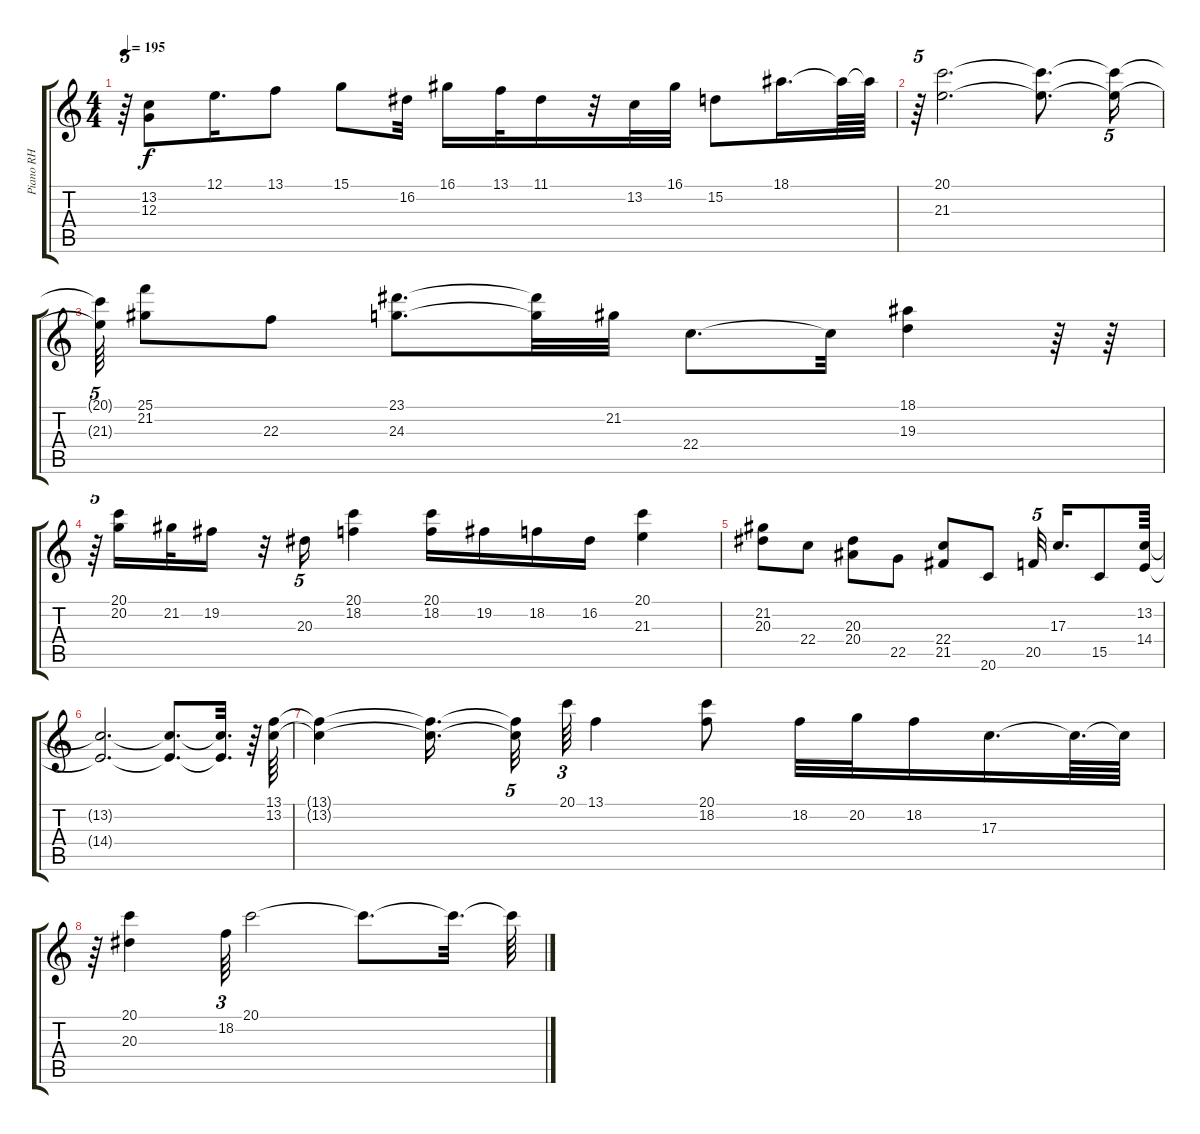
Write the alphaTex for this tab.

\track ("Piano RH" "Piano RH") {instrument acousticgrandpiano}
\staff {score tabs}
\tuning (E4 B3 G3 D3 A2 E2) {hide}
\ts (4 4)
\tempo 195
\clef g2
\ks c
r.64{tu (5 4) dy f} (13.2 12.3).8 12.1.16{d} 13.1.8 15.1.8 16.2.32 16.1.16 13.1.32 11.1.16 r.32 13.2.32 16.1.32 15.2.8 18.1.16{d} 18.1{t}.64 18.1{t}.64 |
r.64{tu (5 4)} (20.1 21.3).2{d} (20.1{t} 21.3{t}).8{d} (20.1{t} 21.3{t}).16{tu (5 4)} |
(20.1{t} 21.3{t}).64{tu (5 4)} (25.1 21.2).8 22.3.8 (23.1 24.3).8{d} (23.1{t} 24.3{t}).32 21.2.32 22.4.8{d} 22.4{t}.32 (18.1 19.3).4 r.64 r.64 |
r.64{tu (5 4)} (20.1 20.2).16 21.2.32 19.2.16 r.32 20.3.16{tu (5 4)} (20.1 18.2).4 (20.1 18.2).16 19.2.16 18.2.16 16.2.16 (20.1 21.3).4 |
(21.2 20.3).8 22.4.8 (20.3 20.4).8 22.5.8 (22.4 21.5).8 20.6.8 20.5.32{tu (5 4)} 17.3.16{d} 15.5.8 (13.2 14.4).64 |
(13.2{t} 14.4{t}).2{d} (13.2{t} 14.4{t}).8{d} (13.2{t} 14.4{t}).32{d} r.64 (13.1 13.2).64 |
(13.1{t} 13.2{t}).4 (13.1{t} 13.2{t}).16{d} (13.1{t} 13.2{t}).32{tu (5 4)} 20.1.64{tu (3 2)} 13.1.4 (20.1 18.2).8 18.2.32 20.2.32 18.2.16 17.3.16{d} 17.3{t}.64{d} 17.3{t}.64 |
r.64 (20.1 20.3).4 18.2.64{tu (3 2)} 20.1.2 20.1{t}.8{d} 20.1{t}.32{d} 20.1{t}.64
